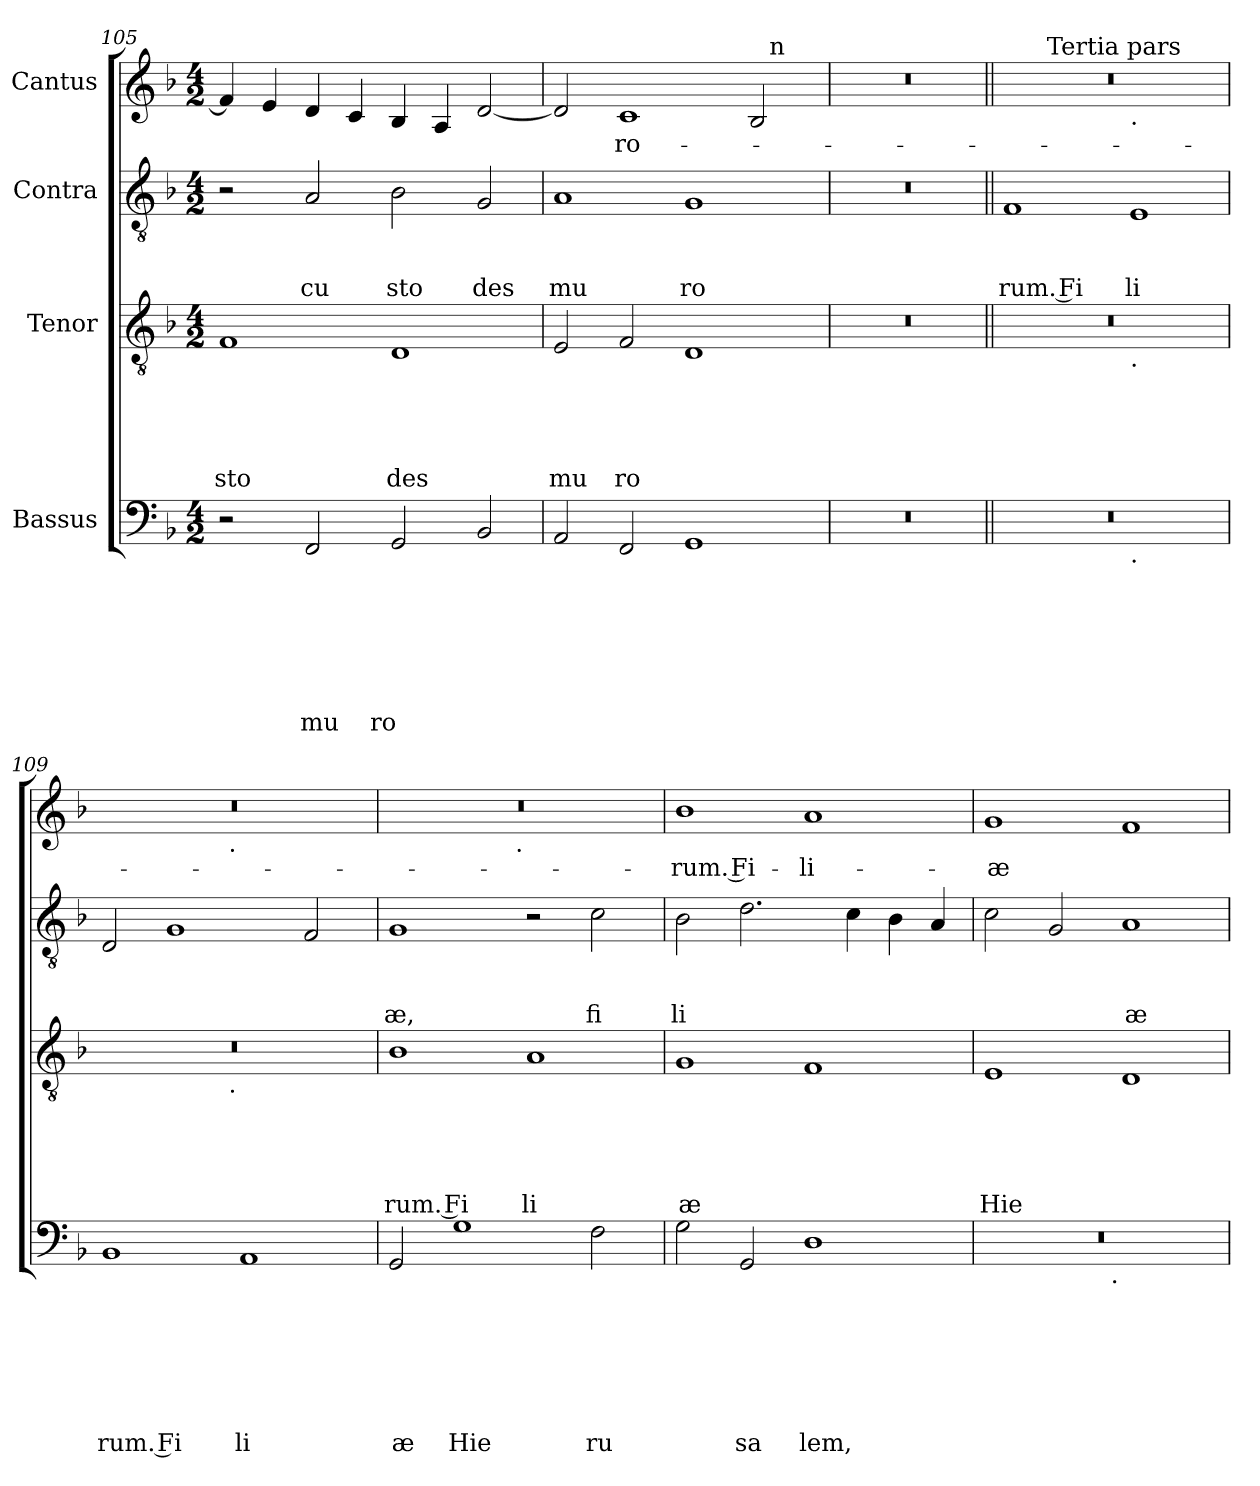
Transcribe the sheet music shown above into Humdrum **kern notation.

**kern	**text	**text	**text	**text	**text	**text	**text	**kern	**text	**text	**text	**text	**text	**kern	**text	**text	**text	**kern	**text
*part4	*part4	*part4	*part4	*part4	*part4	*part4	*part4	*part3	*part3	*part3	*part3	*part3	*part3	*part2	*part2	*part2	*part2	*part1	*part1
*staff4	*staff4	*staff4	*staff4	*staff4	*staff4	*staff4	*staff4	*staff3	*staff3	*staff3	*staff3	*staff3	*staff3	*staff2	*staff2	*staff2	*staff2	*staff1	*staff1
*I"Bassus	*	*	*	*	*	*	*	*I"Tenor	*	*	*	*	*	*I"Contra	*	*	*	*I"Cantus	*
*clefF4	*	*	*	*	*	*	*	*clefGv2	*	*	*	*	*	*clefGv2	*	*	*	*clefG2	*
*k[b-]	*	*	*	*	*	*	*	*k[b-]	*	*	*	*	*	*k[b-]	*	*	*	*k[b-]	*
*F:	*	*	*	*	*	*	*	*F:	*	*	*	*	*	*F:	*	*	*	*F:	*
*M4/2	*	*	*	*	*	*	*	*M4/2	*	*	*	*	*	*M4/2	*	*	*	*M4/2	*
=105	=105	=105	=105	=105	=105	=105	=105	=105	=105	=105	=105	=105	=105	=105	=105	=105	=105	=105	=105
!	!	!	!	!	!	!	!	!	!	!	!	!	!LO:LY:b	!	!	!	!	!	!
2r	.	.	.	.	.	.	.	1F	.	.	.	.	sto	2r	.	.	.	4f/]	.
.	.	.	.	.	.	.	.	.	.	.	.	.	.	.	.	.	.	4e/	.
!	!	!	!	!	!	!	!LO:LY:b	!	!	!	!	!	!	!	!	!	!LO:LY:b	!	!
2FF/	.	.	.	.	.	.	mu	.	.	.	.	.	.	2A/	.	.	cu	4d/	.
.	.	.	.	.	.	.	.	.	.	.	.	.	.	.	.	.	.	4c/	.
!	!	!	!	!	!	!	!LO:LY:b	!	!	!	!	!	!LO:LY:b	!	!	!	!LO:LY:b	!	!
2GG/	.	.	.	.	.	.	ro	1D	.	.	.	.	des	2B-\	.	.	sto	4B-/	.
.	.	.	.	.	.	.	.	.	.	.	.	.	.	.	.	.	.	4A/	.
!	!	!	!	!	!	!	!	!	!	!	!	!	!	!	!	!	!LO:LY:b	!	!
2BB-/	.	.	.	.	.	.	.	.	.	.	.	.	.	2G/	.	.	des	[<2d/	.
=106	=106	=106	=106	=106	=106	=106	=106	=106	=106	=106	=106	=106	=106	=106	=106	=106	=106	=106	=106
!	!	!	!	!	!	!	!	!	!	!	!	!	!LO:LY:b	!	!	!	!LO:LY:b	!	!
*	*	*	*	*	*	*	*	*	*	*	*	*	*	*	*	*	*	*^	*
2AA/	.	.	.	.	.	.	.	2E/	.	.	.	.	mu	1A	.	.	mu	2d/]	1ryy	.
!	!	!	!	!	!	!	!	!	!	!	!	!	!LO:LY:b	!	!	!	!	!	!	!LO:LY:b
2FF/	.	.	.	.	.	.	.	2F/	.	.	.	.	ro	.	.	.	.	1c	.	-ro-
!	!	!	!	!	!	!	!	!	!	!	!	!	!	!	!	!	!LO:LY:b	!	!	!
1GG	.	.	.	.	.	.	.	1D	.	.	.	.	.	1G	.	.	ro	.	2ryy	.
.	.	.	.	.	.	.	.	.	.	.	.	.	.	.	.	.	.	2B-/	16ryy	.
!	!	!	!	!	!	!	!	!	!	!	!	!	!	!	!	!	!	!	!LO:TX:a:t=n	!
.	.	.	.	.	.	.	.	.	.	.	.	.	.	.	.	.	.	.	4..ryy	.
*	*	*	*	*	*	*	*	*	*	*	*	*	*	*	*	*	*	*v	*v	*
=107	=107	=107	=107	=107	=107	=107	=107	=107	=107	=107	=107	=107	=107	=107	=107	=107	=107	=107	=107
0r	.	.	.	.	.	.	.	0r	.	.	.	.	.	0r	.	.	.	0r	.
=108||	=108||	=108||	=108||	=108||	=108||	=108||	=108||	=108||	=108||	=108||	=108||	=108||	=108||	=108||	=108||	=108||	=108||	=108||	=108||
!	!	!	!	!	!	!	!	!	!	!	!	!	!	!	!	!	!LO:LY:b:rj	!	!
*^	*	*	*	*	*	*	*	*^	*	*	*	*	*	*	*	*	*	*^	*
*	*	*	*	*	*	*	*	*	*	*	*	*	*	*	*	*	*	*	*	*	*^	*
0r	1ryy	.	.	.	.	.	.	.	0r	1ryy	.	.	.	.	.	1F	.	.	rum. Fi	0r	4ryy	1ryy	.
!	!	!	!	!	!	!	!	!	!	!	!	!	!	!	!	!	!	!	!	!	!LO:TX:a:t=Tertia pars	!	!
.	.	.	.	.	.	.	.	.	.	.	.	.	.	.	.	.	.	.	.	.	1..ryy	.	.
!	!	!	!	!	!	!	!	!	!	!	!	!	!	!	!	!	!	!	!	!	!	!LO:TX:b:t=.	!
!	!	!	!	!	!	!	!	!	!	!LO:TX:b:t=.	!	!	!	!	!	!	!	!	!	!	!	!	!
!	!LO:TX:b:t=.	!	!	!	!	!	!	!	!	!	!	!	!	!	!	!	!	!	!	!	!	!	!
!	!	!	!	!	!	!	!	!	!	!	!	!	!	!	!	!	!	!	!LO:LY:b	!	!	!	!
.	1ryy	.	.	.	.	.	.	.	.	1ryy	.	.	.	.	.	1E	.	.	li	.	.	1ryy	.
=109	=109	=109	=109	=109	=109	=109	=109	=109	=109	=109	=109	=109	=109	=109	=109	=109	=109	=109	=109	=109	=109	=109	=109
!	!	!	!	!	!	!	!	!LO:LY:b:rj	!	!	!	!	!	!	!	!	!	!	!	!	!	!	!
*v	*v	*	*	*	*	*	*	*	*	*	*	*	*	*	*	*	*	*	*	*	*v	*v	*
1BB-	.	.	.	.	.	.	rum. Fi	0r	2ryy	.	.	.	.	.	2D/	.	.	.	0r	2ryy	.
.	.	.	.	.	.	.	.	.	4...ryy	.	.	.	.	.	1G	.	.	.	.	4...ryy	.
!	!	!	!	!	!	!	!	!	!	!	!	!	!	!	!	!	!	!	!	!LO:TX:b:t=.	!
!	!	!	!	!	!	!	!	!	!LO:TX:b:t=.	!	!	!	!	!	!	!	!	!	!	!	!
.	.	.	.	.	.	.	.	.	1ryy	.	.	.	.	.	.	.	.	.	.	1ryy	.
!	!	!	!	!	!	!	!LO:LY:b	!	!	!	!	!	!	!	!	!	!	!	!	!	!
1AA	.	.	.	.	.	.	li	.	.	.	.	.	.	.	.	.	.	.	.	.	.
.	.	.	.	.	.	.	.	.	.	.	.	.	.	.	2F/	.	.	.	.	.	.
.	.	.	.	.	.	.	.	.	32ryy	.	.	.	.	.	.	.	.	.	.	32ryy	.
=110	=110	=110	=110	=110	=110	=110	=110	=110	=110	=110	=110	=110	=110	=110	=110	=110	=110	=110	=110	=110	=110
!	!	!	!	!	!	!	!LO:LY:b	!	!	!	!	!	!	!LO:LY:b:rj	!	!	!	!LO:LY:b	!	!	!
*	*	*	*	*	*	*	*	*v	*v	*	*	*	*	*	*	*	*	*	*	*	*
2GG/	.	.	.	.	.	.	æ	1B-	.	.	.	.	rum. Fi	1G	.	.	æ,	0r	2ryy	.
!	!	!	!	!	!	!	!LO:LY:b	!	!	!	!	!	!	!	!	!	!	!	!	!
1G	.	.	.	.	.	.	Hie	.	.	.	.	.	.	.	.	.	.	.	4...ryy	.
!	!	!	!	!	!	!	!	!	!	!	!	!	!	!	!	!	!	!	!LO:TX:b:t=.	!
.	.	.	.	.	.	.	.	.	.	.	.	.	.	.	.	.	.	.	1ryy	.
!	!	!	!	!	!	!	!	!	!	!	!	!	!LO:LY:b	!	!	!	!	!	!	!
.	.	.	.	.	.	.	.	1A	.	.	.	.	li	2r	.	.	.	.	.	.
!	!	!	!	!	!	!	!LO:LY:b	!	!	!	!	!	!	!	!	!	!LO:LY:b	!	!	!
2F\	.	.	.	.	.	.	ru	.	.	.	.	.	.	2c\	.	.	fi	.	.	.
.	.	.	.	.	.	.	.	.	.	.	.	.	.	.	.	.	.	.	32ryy	.
=111	=111	=111	=111	=111	=111	=111	=111	=111	=111	=111	=111	=111	=111	=111	=111	=111	=111	=111	=111	=111
!	!	!	!	!	!	!	!	!	!	!	!	!	!LO:LY:b	!	!	!	!LO:LY:b	!	!	!LO:LY:b:rj
*	*	*	*	*	*	*	*	*	*	*	*	*	*	*	*	*	*	*v	*v	*
2G\	.	.	.	.	.	.	.	1G	.	.	.	.	æ	2B-\	.	.	li	1b-	-rum. Fi-
!	!	!	!	!	!	!	!LO:LY:b	!	!	!	!	!	!	!	!	!	!	!	!
2GG/	.	.	.	.	.	.	sa	.	.	.	.	.	.	2.d\	.	.	.	.	.
!	!	!	!	!	!	!	!LO:LY:b	!	!	!	!	!	!	!	!	!	!	!	!LO:LY:b
1D	.	.	.	.	.	.	lem,	1F	.	.	.	.	.	.	.	.	.	1a	-li-
.	.	.	.	.	.	.	.	.	.	.	.	.	.	4c\	.	.	.	.	.
.	.	.	.	.	.	.	.	.	.	.	.	.	.	4B-\	.	.	.	.	.
.	.	.	.	.	.	.	.	.	.	.	.	.	.	4A/	.	.	.	.	.
!!LO:PB:g=z
=112	=112	=112	=112	=112	=112	=112	=112	=112	=112	=112	=112	=112	=112	=112	=112	=112	=112	=112	=112
!	!	!	!	!	!	!	!	!	!	!	!	!	!LO:LY:b	!	!	!	!	!	!LO:LY:b
*^	*	*	*	*	*	*	*	*	*	*	*	*	*	*	*	*	*	*	*
0r	2ryy	.	.	.	.	.	.	.	1E	.	.	.	.	Hie	2c\	.	.	.	1g	-æ
.	4...ryy	.	.	.	.	.	.	.	.	.	.	.	.	.	2G/	.	.	.	.	.
!	!LO:TX:b:t=.	!	!	!	!	!	!	!	!	!	!	!	!	!	!	!	!	!	!	!
.	1ryy	.	.	.	.	.	.	.	.	.	.	.	.	.	.	.	.	.	.	.
!	!	!	!	!	!	!	!	!	!	!	!	!	!	!	!	!	!	!LO:LY:b	!	!
.	.	.	.	.	.	.	.	.	1D	.	.	.	.	.	1A	.	.	æ	1f	.
.	32ryy	.	.	.	.	.	.	.	.	.	.	.	.	.	.	.	.	.	.	.
*v	*v	*	*	*	*	*	*	*	*	*	*	*	*	*	*	*	*	*	*	*
=	=	=	=	=	=	=	=	=	=	=	=	=	=	=	=	=	=	=	=
*-	*-	*-	*-	*-	*-	*-	*-	*-	*-	*-	*-	*-	*-	*-	*-	*-	*-	*-	*-
